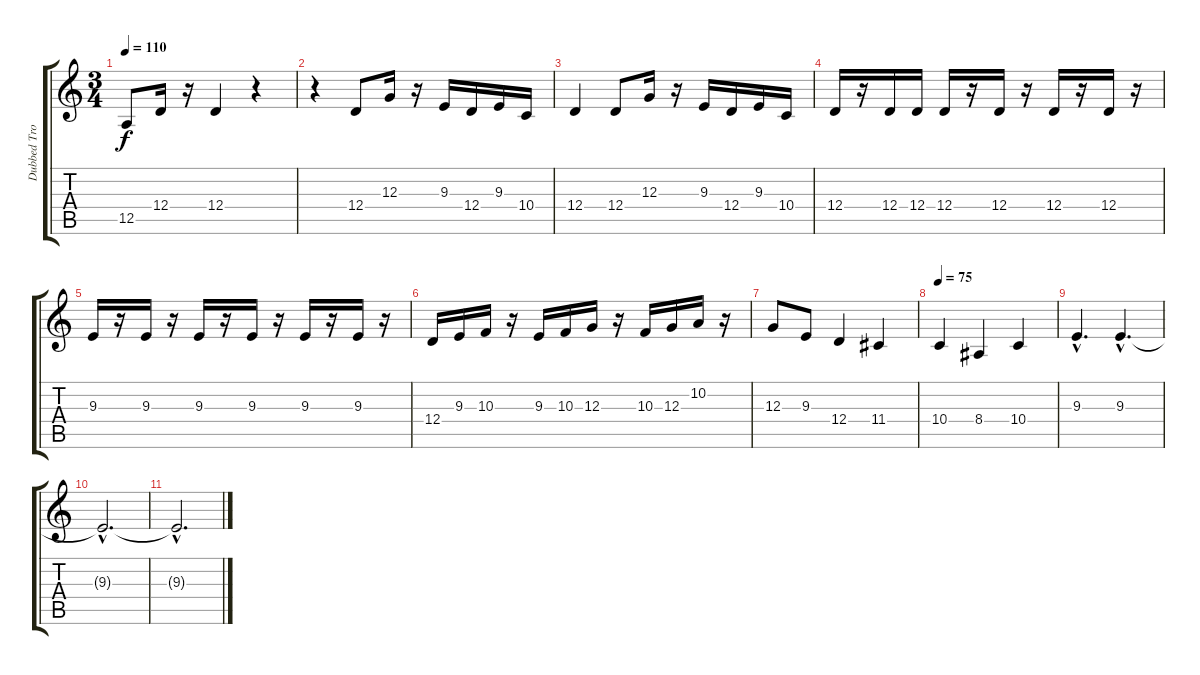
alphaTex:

\track ("Dubbed Trombone" "Dubbed Tro") {instrument trumpet}
\staff {score tabs}
\tuning (E4 B3 G3 D3 A2 E2) {hide}
\ts (3 4)
\tempo 110
\clef g2
\ks c
12.5.8{dy f} 12.4.16 r.16 12.4.4 r.4 |
r.4 12.4.8 12.3.16 r.16 9.3.16 12.4.16 9.3.16 10.4.16 |
12.4.4 12.4.8 12.3.16 r.16 9.3.16 12.4.16 9.3.16 10.4.16 |
12.4.16 r.16 12.4.16 12.4.16 12.4.16 r.16 12.4.16 r.16 12.4.16 r.16 12.4.16 r.16 |
9.3.16 r.16 9.3.16 r.16 9.3.16 r.16 9.3.16 r.16 9.3.16 r.16 9.3.16 r.16 |
12.4.16 9.3.16 10.3.16 r.16 9.3.16 10.3.16 12.3.16 r.16 10.3.16 12.3.16 10.2.16 r.16 |
12.3.8 9.3.8 12.4.4 11.4.4 |
\tempo 75
10.4.4 8.4.4 10.4.4 |
9.3{hac}.4{d} 9.3{hac}.4{d} |
9.3{hac t}.2{d} |
9.3{hac t}.2{d}
